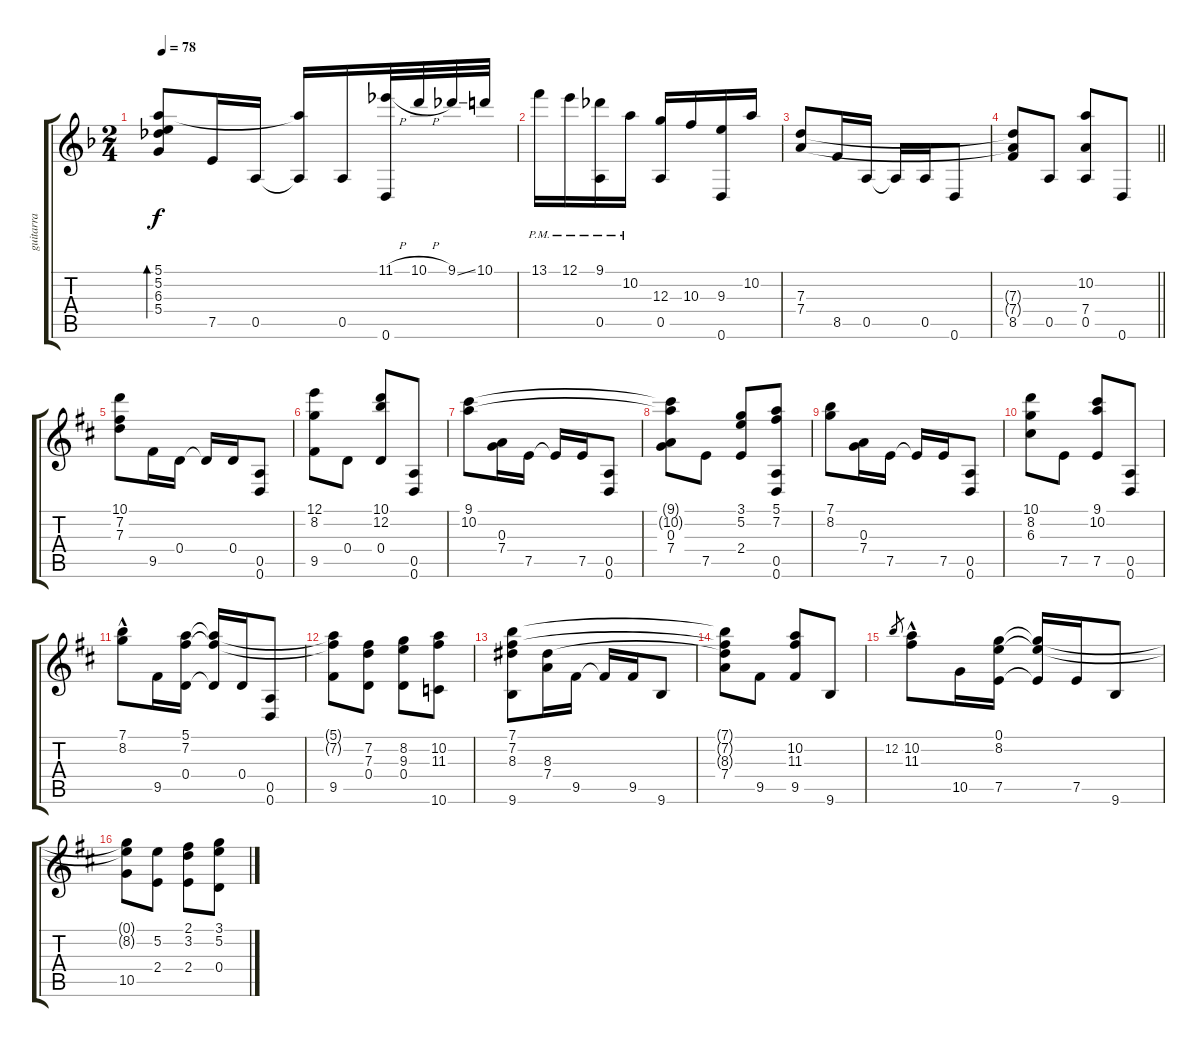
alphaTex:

\track ("guitarra" "guitarra") {instrument acousticguitarnylon}
\staff {score tabs}
\tuning (E4 B3 G3 D3 A2 D2) {hide}
\ts (2 4)
\tempo 78
\clef g2
\ks f
(5.1 5.2 6.3 5.4).8{bd 240 dy f} 7.5.16 0.5.16 (5.1{t} 0.5{t}).16 0.5.16 (11.1{h} 0.6).32 10.1{h}.32 9.1{ss}.32 10.1.32 |
13.1{pm}.16 12.1{pm}.16 (9.1{pm} 0.5).16 10.2{pm}.16 (12.3 0.5).16 10.3.16 (9.3 0.6).16 10.2.16 |
(7.3 7.4).8 8.5.16 0.5.16 0.5{t}.16 0.5.16 0.6.8 |
\barLineRight lightlight
(7.3{t} 7.4{t} 8.5).8 0.5.8 (10.2 7.4 0.5).8 0.6.8 |
\ks d
(10.1 7.2 7.3).8 9.5.16 0.4.16 0.4{t}.16 0.4.16 (0.5 0.6).8 |
(12.1 8.2 9.5).8 0.4.8 (10.1 12.2 0.4).8 (0.5 0.6).8 |
(9.1 10.2).8 (0.3 7.4).16 7.5.16 7.5{t}.16 7.5.16 (0.5 0.6).8 |
(9.1{t} 10.2{t} 0.3 7.4).8 7.5.8 (3.1 5.2 2.4).8 (5.1 7.2 0.5 0.6).8 |
(7.1 8.2).8 (0.3 7.4).16 7.5.16 7.5{t}.16 7.5.16 (0.5 0.6).8 |
(10.1 8.2 6.3).8 7.5.8 (9.1 10.2 7.5).8 (0.5 0.6).8 |
(7.1{hac} 8.2{hac}).8 9.5.16 (5.1 7.2 0.4).16 (5.1{t} 7.2{t} 0.4{t}).16 0.4.16 (0.5 0.6).8 |
(5.1{t} 7.2{t} 9.5).8 (7.2 7.3 0.4).8 (8.2 9.3 0.4).8 (10.2 11.3 10.6).8 |
(7.1 7.2 8.3 9.6).8 (8.3 7.4).16 9.5.16 9.5{t}.16 9.5.16 9.6.8 |
(7.1{t} 7.2{t} 8.3{t} 7.4).8 9.5.8 (10.2 11.3 9.5).8 9.6.8 |
12.2.8{gr} (10.2{hac} 11.3{hac}).8 10.5.16 (0.1 8.2 7.5).16 (0.1{t} 8.2{t} 7.5{t}).16 7.5.16 9.6.8 |
(0.1{t} 8.2{t} 10.5).8 (5.2 2.4).8 (2.1 3.2 2.4).8 (3.1 5.2 0.4).8
